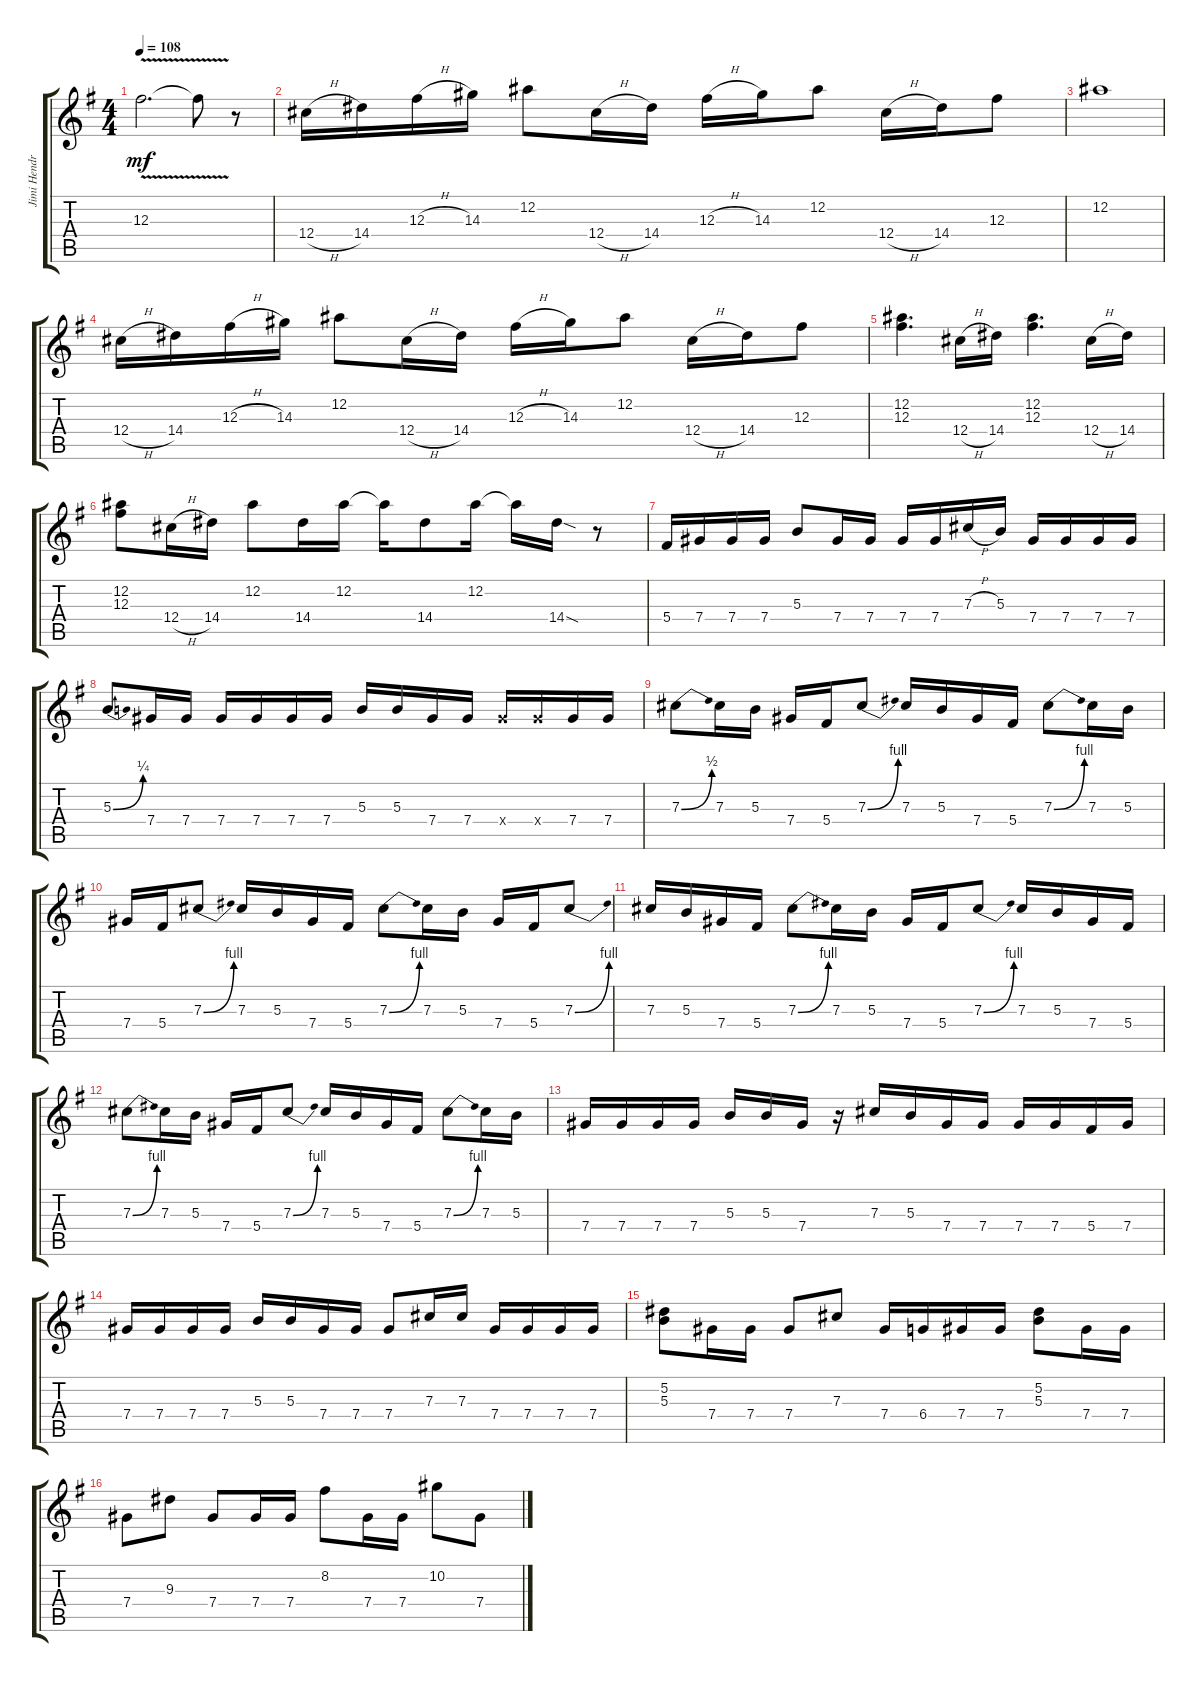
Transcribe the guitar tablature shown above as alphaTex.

\track ("Jimi Hendrix-Overdrive (Fuzz Face) (Tune" "Jimi Hendr") {instrument overdrivenguitar}
\staff {score tabs}
\tuning (Eb4 Bb3 Gb3 Db3 Ab2 Eb2) {hide}
\ts (4 4)
\tempo 108
\clef g2
\ks g
12.3{v}.2{d dy mf} 12.3{v t}.8 r.8 |
12.4{h}.16 14.4.16 12.3{h}.16 14.3.16 12.2.8 12.4{h}.16 14.4.16 12.3{h}.16 14.3.16 12.2.8 12.4{h}.16 14.4.16 12.3.8 |
12.2.1 |
12.4{h}.16 14.4.16 12.3{h}.16 14.3.16 12.2.8 12.4{h}.16 14.4.16 12.3{h}.16 14.3.16 12.2.8 12.4{h}.16 14.4.16 12.3.8 |
(12.2 12.3).4{d} 12.4{h}.16 14.4.16 (12.2 12.3).4{d} 12.4{h}.16 14.4.16 |
(12.2 12.3).8 12.4{h}.16 14.4.16 12.2.8 14.4.16 12.2.16 12.2{t}.16 14.4.8 12.2.16 12.2{t}.16 14.4{sod}.16 r.8 |
5.4.16 7.4.16 7.4.16 7.4.16 5.3.8 7.4.16 7.4.16 7.4.16 7.4.16 7.3{h}.16 5.3.16 7.4.16 7.4.16 7.4.16 7.4.16 |
5.3{be (bend 0 0 60 1)}.8 7.4.16 7.4.16 7.4.16 7.4.16 7.4.16 7.4.16 5.3.16 5.3.16 7.4.16 7.4.16 7.4{x}.16 7.4{x}.16 7.4.16 7.4.16 |
7.3{be (bend 0 0 60 2)}.8 7.3.16 5.3.16 7.4.16 5.4.16 7.3{be (bend 0 0 60 4)}.8 7.3.16 5.3.16 7.4.16 5.4.16 7.3{be (bend 0 0 60 4)}.8 7.3.16 5.3.16 |
7.4.16 5.4.16 7.3{be (bend 0 0 60 4)}.8 7.3.16 5.3.16 7.4.16 5.4.16 7.3{be (bend 0 0 60 4)}.8 7.3.16 5.3.16 7.4.16 5.4.16 7.3{be (bend 0 0 60 4)}.8 |
7.3.16 5.3.16 7.4.16 5.4.16 7.3{be (bend 0 0 60 4)}.8 7.3.16 5.3.16 7.4.16 5.4.16 7.3{be (bend 0 0 60 4)}.8 7.3.16 5.3.16 7.4.16 5.4.16 |
7.3{be (bend 0 0 60 4)}.8 7.3.16 5.3.16 7.4.16 5.4.16 7.3{be (bend 0 0 60 4)}.8 7.3.16 5.3.16 7.4.16 5.4.16 7.3{be (bend 0 0 60 4)}.8 7.3.16 5.3.16 |
7.4.16 7.4.16 7.4.16 7.4.16 5.3.16 5.3.16 7.4.16 r.16 7.3.16 5.3.16 7.4.16 7.4.16 7.4.16 7.4.16 5.4.16 7.4.16 |
7.4.16 7.4.16 7.4.16 7.4.16 5.3.16 5.3.16 7.4.16 7.4.16 7.4.8 7.3.16 7.3.16 7.4.16 7.4.16 7.4.16 7.4.16 |
(5.2 5.3).8 7.4.16 7.4.16 7.4.8 7.3.8 7.4.16 6.4.16 7.4.16 7.4.16 (5.2 5.3).8 7.4.16 7.4.16 |
7.4.8 9.3.8 7.4.8 7.4.16 7.4.16 8.2.8 7.4.16 7.4.16 10.2.8 7.4.8
